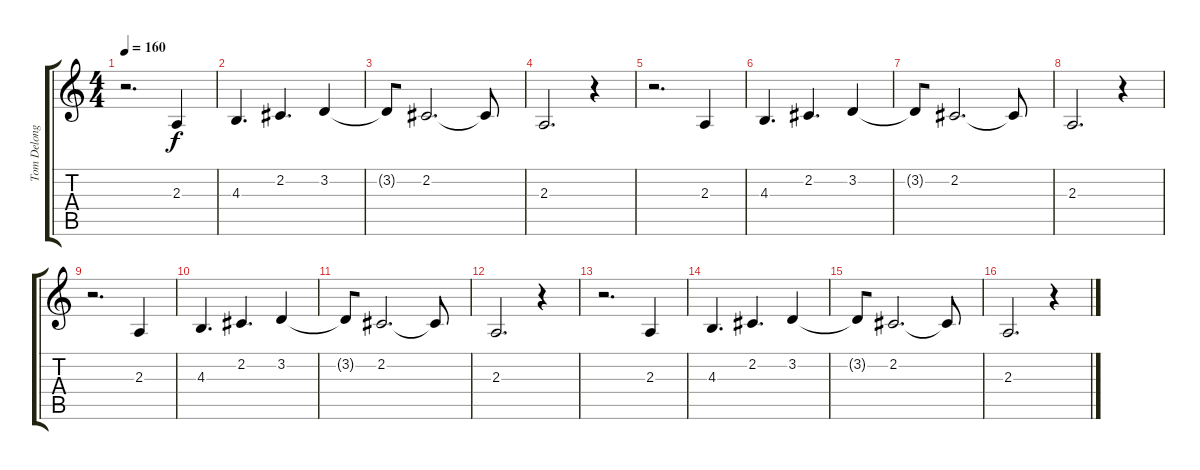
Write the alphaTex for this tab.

\track ("Tom Delonge - Vocals" "Tom Delong") {instrument tenorsax}
\staff {score tabs}
\tuning (E4 B3 G3 D3 A2 E2) {hide}
\ts (4 4)
\tempo 160
\clef g2
\ks c
r.2{d dy f beam merge} 2.3.4 |
4.3.4{d} 2.2.4{d} 3.2.4 |
3.2{t}.8{beam merge} 2.2.2{d} 2.2{t}.8 |
2.3.2{d} r.4 |
r.2{d} 2.3.4 |
4.3.4{d} 2.2.4{d} 3.2.4 |
3.2{t}.8{beam merge} 2.2.2{d} 2.2{t}.8 |
2.3.2{d} r.4 |
r.2{d beam merge} 2.3.4 |
4.3.4{d} 2.2.4{d} 3.2.4 |
3.2{t}.8{beam merge} 2.2.2{d} 2.2{t}.8 |
2.3.2{d} r.4 |
r.2{d beam merge} 2.3.4 |
4.3.4{d} 2.2.4{d} 3.2.4 |
3.2{t}.8{beam merge} 2.2.2{d} 2.2{t}.8 |
2.3.2{d} r.4
